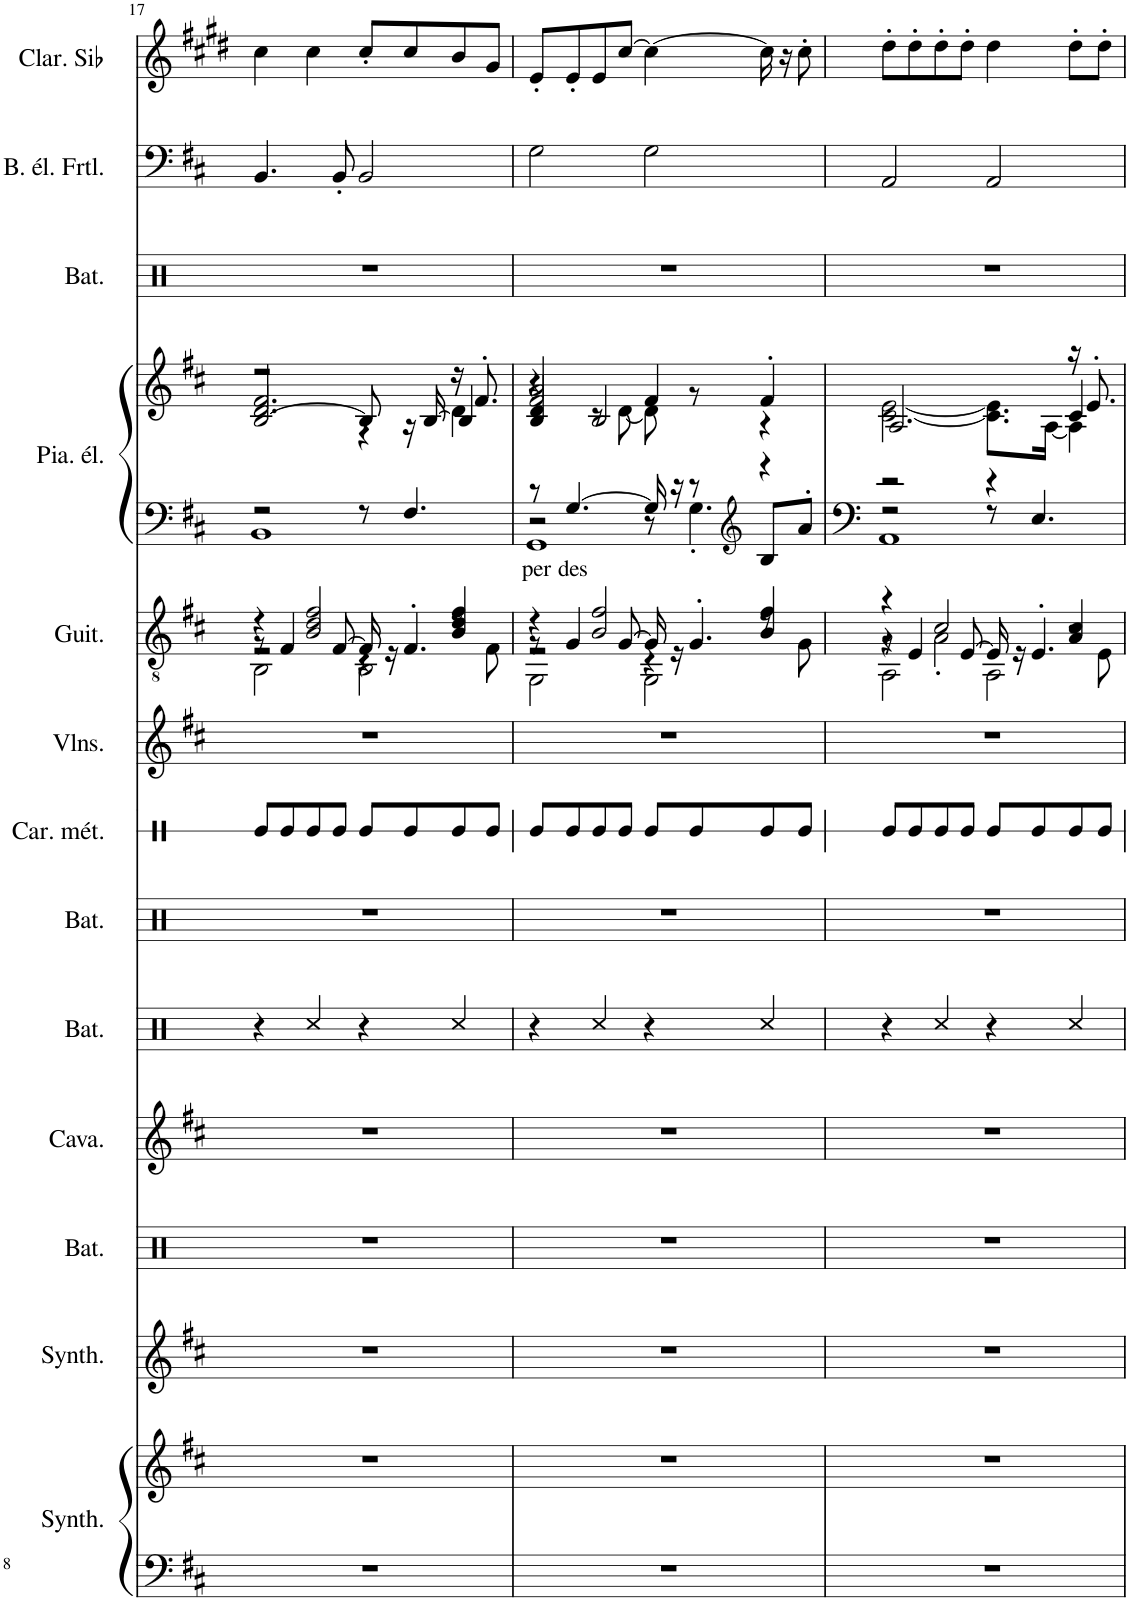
**kern	**kern	**kern	**kern	**kern	**kern	**kern	**kern	**kern	**kern	**kern	**text	**kern	**kern	**kern	**kern
*part13	*part13	*part12	*part11	*part10	*part9	*part8	*part7	*part6	*part5	*part4	*part4	*part4	*part3	*part2	*part1
*staff15	*staff14	*staff13	*staff12	*staff11	*staff10	*staff9	*staff8	*staff7	*staff6	*staff5	*staff5	*staff4	*staff3	*staff2	*staff1
*I"Synthétiseur Pad, nappe	*	*I"Synthétiseur d'effets, pont	*I"Batterie, grillon	*I"Cavaquinho, guitare solo	*I"Batterie, RS	*I"Batterie, Toms	*I"Carillon en métal, Shaker	*I"Violons, cordes	*I"Guitare acoustique, acc guitar	*I"Piano électrique, rhodes	*	*	*I"Batterie, percussions	*I"Basse électrique fretless, Basse fretless	*I"Clarinette en Sib
*I'Synth.	*	*I'Synth.	*I'Bat.	*I'Cava.	*I'Bat.	*I'Bat.	*I'Car. mét.	*I'Vlns.	*I'Guit.	*I'Pia. él.	*	*	*I'Bat.	*I'B. él. Frtl.	*I'Clar. Sib
!!LO:PB:g=z
*clefF4	*clefG2	*clefG2	*clefX	*clefG2	*clefX	*clefX	*clefX	*clefG2	*clefGv2	*clefG2	*	*clefG2	*clefX	*clefF4	*clefG2
*	*	*	*	*	*	*	*	*	*	*	*	*	*	*Trd7c12	*Trd1c2
*k[f#c#]	*k[f#c#]	*k[f#c#]	*k[]	*k[f#c#]	*k[]	*k[]	*k[]	*k[f#c#]	*k[f#c#]	*k[f#c#]	*	*k[f#c#]	*k[]	*k[f#c#]	*k[f#c#g#d#]
*M4/4	*M4/4	*M4/4	*M4/4	*M4/4	*M4/4	*M4/4	*M4/4	*M4/4	*M4/4	*M4/4	*	*M4/4	*M4/4	*M4/4	*M4/4
=17	=17	=17	=17	=17	=17	=17	=17	=17	=17	=17	=17	=17	=17	=17	=17
*	*	*	*	*	*	*	*	*	*^	*^	*	*^	*	*	*
*	*	*	*	*	*	*	*	*	*	*^	*	*	*	*	*^	*	*	*
*	*	*	*	*	*	*	*	*	*	*	*^	*	*	*	*	*	*	*	*	*
1r	1r	1r	1r	1r	4r	1r	8Re/L	1r	4r	2r	8r	2BB\	2r	1BB	.	2.d/ 2.f#/	2r	[2B/	1r	4.BB/	4cc#\
.	.	.	.	.	.	.	8Re/	.	.	.	4F#/	.	.	.	.	.	.	.	.	.	.
.	.	.	.	.	4Rcc/	.	8Re/	.	2B/ 2d/ 2f#/	.	.	.	.	.	.	.	.	.	.	.	4cc#\
.	.	.	.	.	.	.	8Re/J	.	.	.	[8F#/	.	.	.	.	.	.	.	.	8BB'/	.
.	.	.	.	.	4r	.	8Re/L	.	.	4r	16F#/]	2BB\	8r	.	.	.	4r	8B/]	.	2BB/	8cc#'/L
.	.	.	.	.	.	.	.	.	.	.	16r	.	.	.	.	.	.	.	.	.	.
.	.	.	.	.	.	.	8Re/	.	.	.	4.F#'/	.	4.F#/	.	.	.	.	16r	.	.	8cc#/
.	.	.	.	.	.	.	.	.	.	.	.	.	.	.	.	.	.	[16B/	.	.	.
.	.	.	.	.	4Rcc/	.	8Re/	.	4B/ 4d/ 4f#/	8r	.	.	.	.	.	16r	4d\	4B/]	.	.	8b/
.	.	.	.	.	.	.	.	.	.	.	.	.	.	.	.	8.f#'/	.	.	.	.	.
.	.	.	.	.	.	.	8Re/J	.	.	8F#\	.	.	.	.	.	.	.	.	.	.	8g#/J
*	*	*	*	*	*	*	*	*	*	*	*	*	*v	*v	*	*	*	*	*	*	*
=18	=18	=18	=18	=18	=18	=18	=18	=18	=18	=18	=18	=18	=18	=18	=18	=18	=18	=18	=18	=18
!	!	!	!	!	!	!	!	!	!	!	!	!	!	!LO:LY:b	!	!	!	!	!	!
*	*	*	*	*	*	*	*	*	*	*	*	*	*^	*	*	*	*	*	*	*
*	*	*	*	*	*	*	*	*	*	*	*	*	*	*^	*	*	*	*	*	*	*
1r	1r	1r	1r	1r	4r	1r	8Re/L	1r	4r	2r	8r	2GG\	8r	2r	1GG	per	2f#/ 2a/	4r	4B/ 4d/	1r	2G\	8e'/L
!	!	!	!	!	!	!	!	!	!	!	!	!	!	!	!	!LO:LY:b	!	!	!	!	!	!
.	.	.	.	.	.	.	8Re/	.	.	.	4G/	.	[4.G/	.	.	des	.	.	.	.	.	8e'/
.	.	.	.	.	4Rcc/	.	8Re/	.	2B/ 2f#/	.	.	.	.	.	.	.	.	8r	2B/	.	.	8e/
.	.	.	.	.	.	.	8Re/J	.	.	.	[8G/	.	.	.	.	.	.	[8d\	.	.	.	[8cc#/J
.	.	.	.	.	4r	.	8Re/L	.	.	4r	16G/]	2GG\	16G/]	8r	.	.	4f#/	8d\]	.	.	2G\	4cc#\_
.	.	.	.	.	.	.	.	.	.	.	16r	.	16r	.	.	.	.	.	.	.	.	.
.	.	.	.	.	.	.	8Re/	.	.	.	4.G'/	.	8r	4.G'\	.	.	.	8r	.	.	.	.
*	*	*	*	*	*	*	*	*	*	*	*	*	*clefG2	*	*	*	*	*	*	*	*	*
.	.	.	.	.	4Rcc/	.	8Re/	.	4B/ 4f#/	8r	.	.	8B/L	.	.	.	4f#'/	4r	4r	.	.	16cc#\]
.	.	.	.	.	.	.	.	.	.	.	.	.	.	.	.	.	.	.	.	.	.	16r
.	.	.	.	.	.	.	8Re/J	.	.	8G\	.	.	8a'/J	.	.	.	.	.	.	.	.	8cc#'\
*	*	*	*	*	*	*	*	*	*	*	*	*	*	*v	*v	*	*	*	*	*	*	*
=19	=19	=19	=19	=19	=19	=19	=19	=19	=19	=19	=19	=19	=19	=19	=19	=19	=19	=19	=19	=19	=19
1r	1r	1r	1r	1r	4r	1r	8Re/L	1r	4r	4r	8r	2AA\	2r	1AA	.	2.A/	[2c#\ [2e\	2r	1r	2AA/	8dd#'\L
.	.	.	.	.	.	.	8Re/	.	.	.	4E/	.	.	.	.	.	.	.	.	.	8dd#'\
.	.	.	.	.	4Rcc/	.	8Re/	.	2c#/	2A'\	.	.	.	.	.	.	.	.	.	.	8dd#'\
.	.	.	.	.	.	.	8Re/J	.	.	.	[8E/	.	.	.	.	.	.	.	.	.	8dd#'\J
.	.	.	.	.	4r	.	8Re/L	.	.	.	16E/]	2AA\	8r	.	.	.	8.c#\] 8.e\]L	4r	.	2AA/	4dd#\
.	.	.	.	.	.	.	.	.	.	.	16r	.	.	.	.	.	.	.	.	.	.
.	.	.	.	.	.	.	8Re/	.	.	.	4.E'/	.	4.E/	.	.	.	.	.	.	.	.
.	.	.	.	.	.	.	.	.	.	.	.	.	.	.	.	.	[16A\Jk	.	.	.	.
.	.	.	.	.	4Rcc/	.	8Re/	.	4A/ 4c#/	8r	.	.	.	.	.	16r	4A\]	4c#/	.	.	8dd#'\L
.	.	.	.	.	.	.	.	.	.	.	.	.	.	.	.	8.e'/	.	.	.	.	.
.	.	.	.	.	.	.	8Re/J	.	.	8E\	.	.	.	.	.	.	.	.	.	.	8dd#'\J
*	*	*	*	*	*	*	*	*	*v	*v	*v	*v	*	*	*	*	*	*	*	*	*
*	*	*	*	*	*	*	*	*	*	*v	*v	*	*	*	*	*	*	*
*	*	*	*	*	*	*	*	*	*	*	*	*v	*v	*v	*	*	*
=	=	=	=	=	=	=	=	=	=	=	=	=	=	=	=
*-	*-	*-	*-	*-	*-	*-	*-	*-	*-	*-	*-	*-	*-	*-	*-
